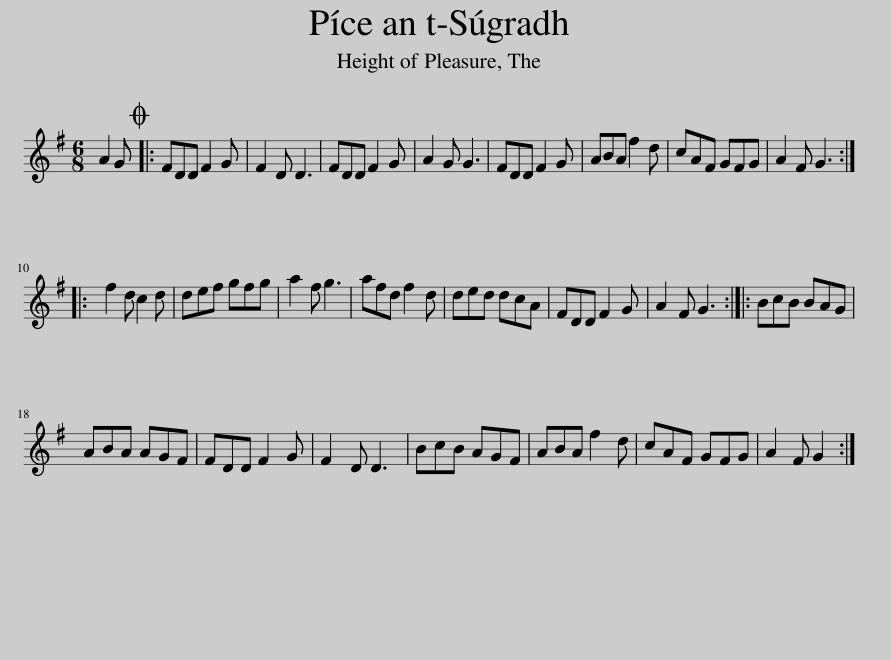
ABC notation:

X:1
L:1/8
M:6/8
I:linebreak $
K:G
V:1 treble
V:1
 A2 G |:O FDD F2 G | F2 D D3 | FDD F2 G | A2 G G3 | %5
 FDD F2 G | ABA f2 d | cAF GFG | A2 F G3 ::$ f2 d c2 d | %10
 def gfg | a2 f g3 | afd f2 d | ded dcA | FDD F2 G | %15
 A2 F G3 :: BcB BAG |$ ABA AGF | FDD F2 G | F2 D D3 | %20
 BcB AGF | ABA f2 d | cAF GFG | A2 F G2 :| %24
